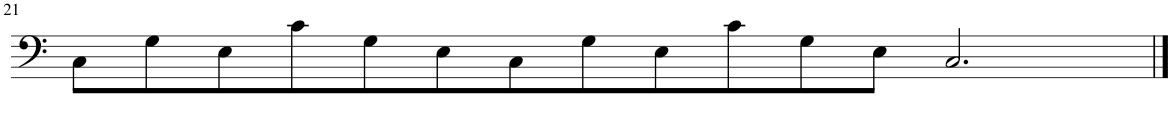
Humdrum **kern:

**kern
*part1
*staff1
*I"Piano
*I'Pno.
!!LO:PB:g=z
*clefF4
*k[]
*M9/4
=21
8C\L
8G\
8E\
8c\
8G\
8E\
8C\
8G\
8E\
8c\
8G\
8E\J
2.C/
==
*-
